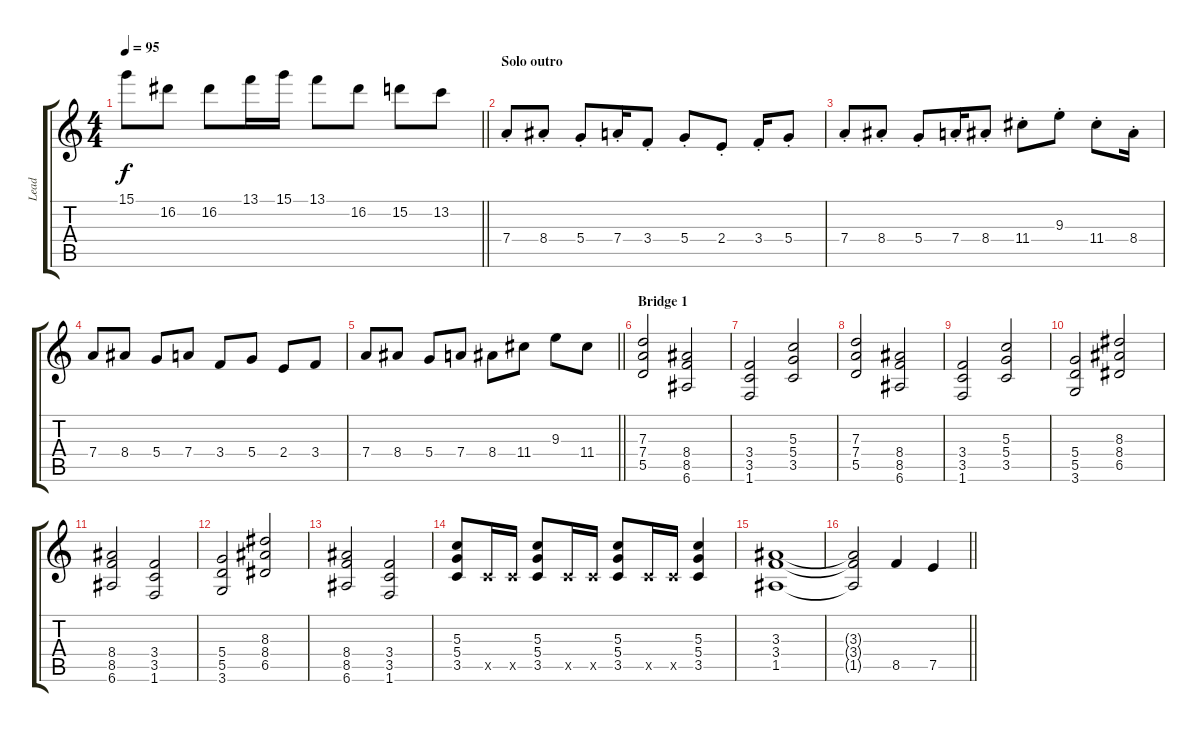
\track ("Lead" "Lead") {instrument distortionguitar}
\staff {score tabs}
\tuning (E4 B3 G3 D3 A2 E2) {hide}
\ts (4 4)
\tempo 95
\clef g2
\barLineRight lightlight
\ks c
15.1.8{dy f} 16.2.8 16.2.8 13.1.16 15.1.16 13.1.8 16.2.8 15.2.8 13.2.8 |
\section ("" "Solo outro")
7.4{st}.8 8.4{st}.8 5.4{st}.8 7.4{st}.16 3.4{st}.8 5.4{st}.8 2.4{st}.8 3.4{st}.16 5.4{st}.8 |
7.4{st}.8 8.4{st}.8 5.4{st}.8 7.4{st}.16 8.4{st}.8 11.4{st}.8 9.3{st}.8 11.4{st}.8 8.4{st}.16 |
7.4.8 8.4.8 5.4.8 7.4.8 3.4.8 5.4.8 2.4.8 3.4.8 |
\barLineRight lightlight
7.4.8 8.4.8 5.4.8 7.4.8 8.4.8 11.4.8 9.3.8 11.4.8 |
\section ("" "Bridge 1")
(7.3 7.4 5.5).2 (8.4 8.5 6.6).2 |
(3.4 3.5 1.6).2 (5.3 5.4 3.5).2 |
(7.3 7.4 5.5).2 (8.4 8.5 6.6).2 |
(3.4 3.5 1.6).2 (5.3 5.4 3.5).2 |
(5.4 5.5 3.6).2 (8.3 8.4 6.5).2 |
(8.4 8.5 6.6).2 (3.4 3.5 1.6).2 |
(5.4 5.5 3.6).2 (8.3 8.4 6.5).2 |
(8.4 8.5 6.6).2 (3.4 3.5 1.6).2 |
(5.3 5.4 3.5).8 3.5{x}.16 3.5{x}.16 (5.3 5.4 3.5).8 3.5{x}.16 3.5{x}.16 (5.3 5.4 3.5).8 3.5{x}.16 3.5{x}.16 (5.3 5.4 3.5).4 |
(3.3 3.4 1.5).1 |
\barLineRight lightlight
(3.3{t} 3.4{t} 1.5{t}).2 8.5.4 7.5.4
